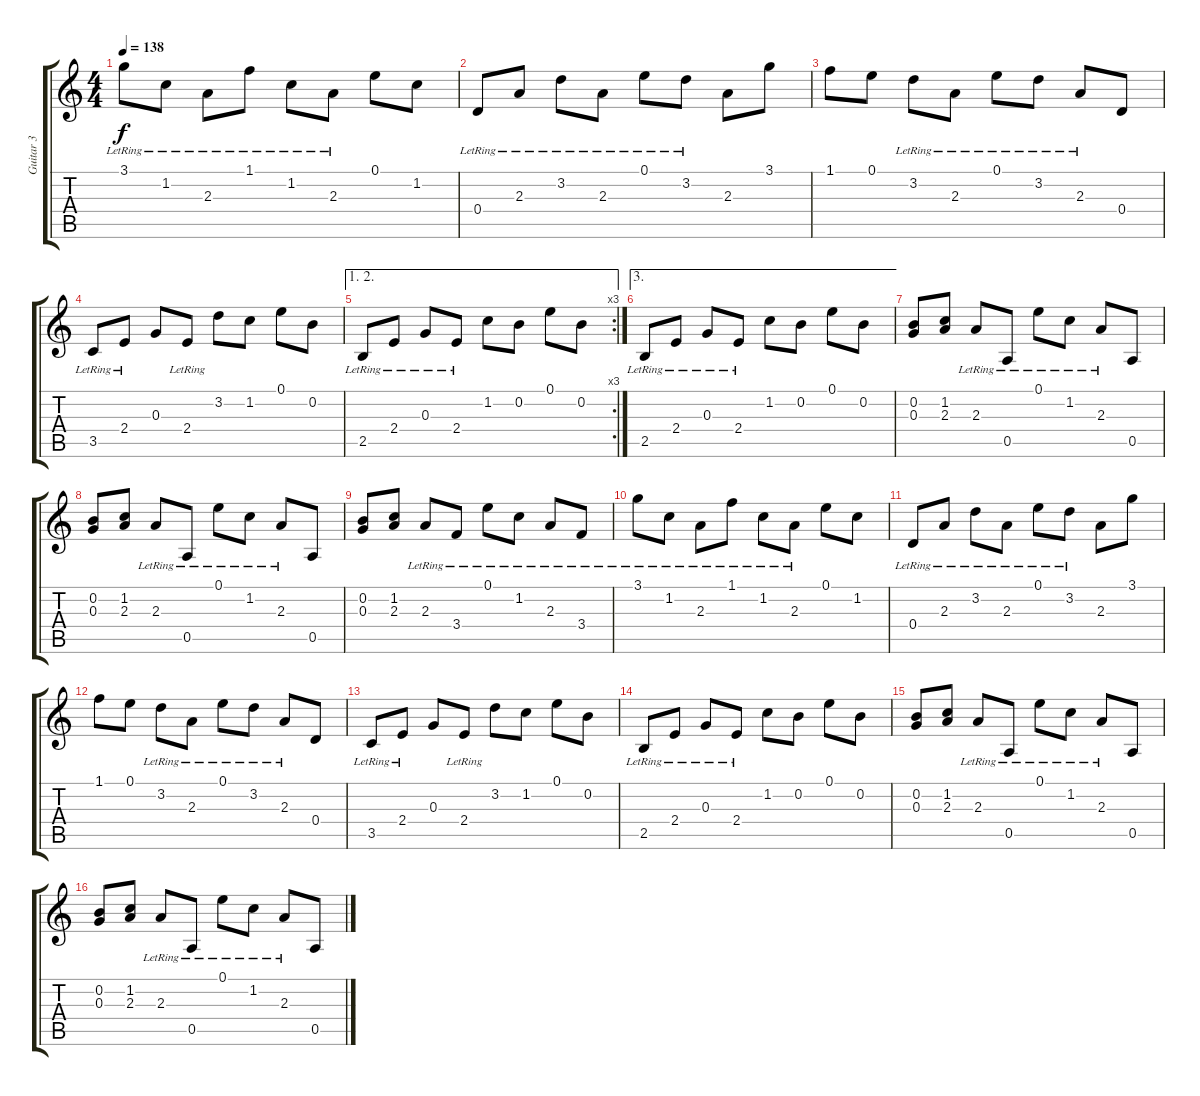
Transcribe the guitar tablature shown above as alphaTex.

\track ("Guitar 3" "Guitar 3") {instrument acousticguitarsteel}
\staff {score tabs}
\tuning (E4 B3 G3 D3 A2 E2) {hide}
\ts (4 4)
\tempo 138
\clef g2
\ks c
3.1{lr}.8{dy f} 1.2{lr}.8 2.3{lr}.8 1.1{lr}.8 1.2{lr}.8 2.3{lr}.8 0.1.8 1.2.8 |
0.4{lr}.8 2.3{lr}.8 3.2{lr}.8 2.3{lr}.8 0.1{lr}.8 3.2{lr}.8 2.3.8 3.1.8 |
1.1.8 0.1.8 3.2{lr}.8 2.3{lr}.8 0.1{lr}.8 3.2{lr}.8 2.3{lr}.8 0.4.8 |
3.5{lr}.8 2.4{lr}.8 0.3.8 2.4{lr}.8 3.2.8 1.2.8 0.1.8 0.2.8 |
\ae (1 2)
\rc 3
2.5{lr}.8 2.4{lr}.8 0.3{lr}.8 2.4{lr}.8 1.2.8 0.2.8 0.1.8 0.2.8 |
\ae 3
2.5{lr}.8 2.4{lr}.8 0.3{lr}.8 2.4{lr}.8 1.2.8 0.2.8 0.1.8 0.2.8 |
(0.2 0.3).8 (1.2 2.3).8 2.3{lr}.8 0.5{lr}.8 0.1{lr}.8 1.2{lr}.8 2.3{lr}.8 0.5.8 |
(0.2 0.3).8 (1.2 2.3).8 2.3{lr}.8 0.5{lr}.8 0.1{lr}.8 1.2{lr}.8 2.3{lr}.8 0.5.8 |
(0.2 0.3).8 (1.2 2.3).8 2.3{lr}.8 3.4{lr}.8 0.1{lr}.8 1.2{lr}.8 2.3{lr}.8 3.4{lr}.8 |
3.1{lr}.8 1.2{lr}.8 2.3{lr}.8 1.1{lr}.8 1.2{lr}.8 2.3{lr}.8 0.1.8 1.2.8 |
0.4{lr}.8 2.3{lr}.8 3.2{lr}.8 2.3{lr}.8 0.1{lr}.8 3.2{lr}.8 2.3.8 3.1.8 |
1.1.8 0.1.8 3.2{lr}.8 2.3{lr}.8 0.1{lr}.8 3.2{lr}.8 2.3{lr}.8 0.4.8 |
3.5{lr}.8 2.4{lr}.8 0.3.8 2.4{lr}.8 3.2.8 1.2.8 0.1.8 0.2.8 |
2.5{lr}.8 2.4{lr}.8 0.3{lr}.8 2.4{lr}.8 1.2.8 0.2.8 0.1.8 0.2.8 |
(0.2 0.3).8 (1.2 2.3).8 2.3{lr}.8 0.5{lr}.8 0.1{lr}.8 1.2{lr}.8 2.3{lr}.8 0.5.8 |
(0.2 0.3).8 (1.2 2.3).8 2.3{lr}.8 0.5{lr}.8 0.1{lr}.8 1.2{lr}.8 2.3{lr}.8 0.5.8
